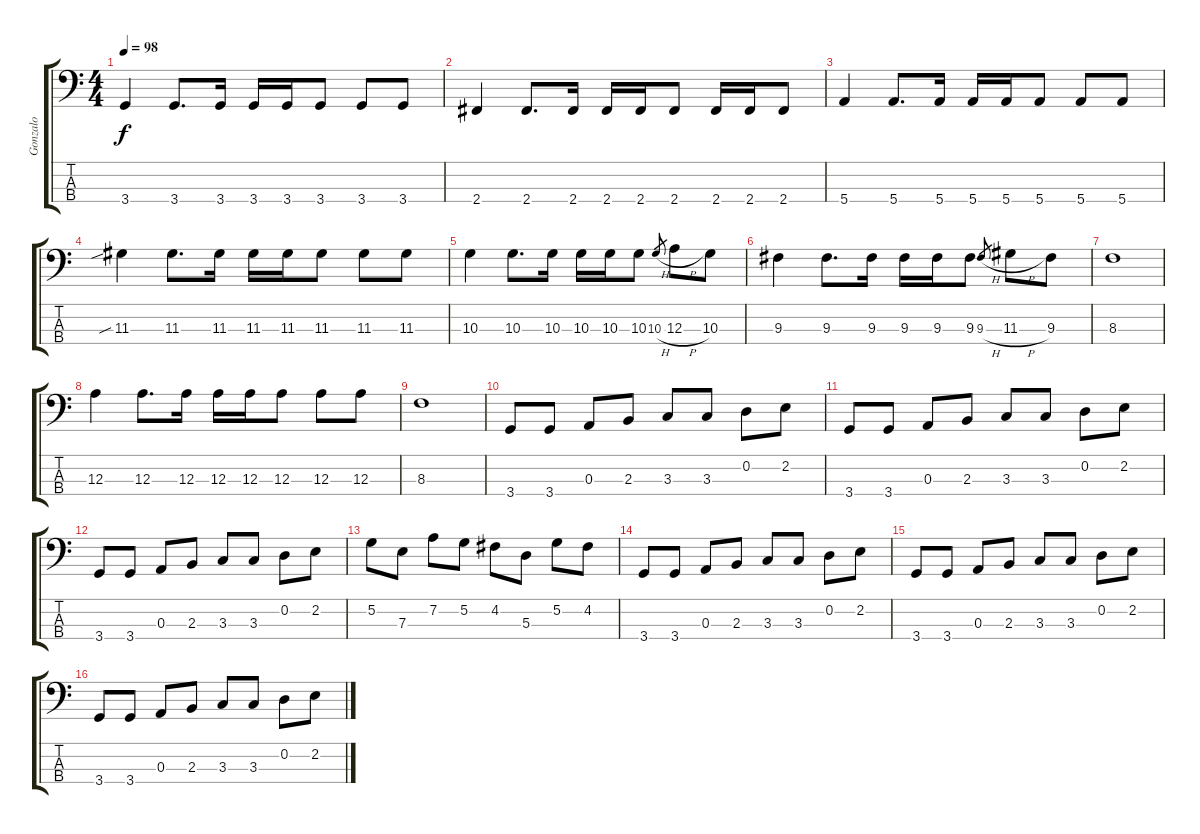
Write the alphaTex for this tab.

\track ("Gonzalo" "Gonzalo") {instrument electricbasspick}
\staff {score tabs}
\tuning (G2 D2 A1 E1) {hide}
\ts (4 4)
\tempo 98
\clef f4
\ks c
3.4.4{dy f} 3.4.8{d} 3.4.16 3.4.16 3.4.16 3.4.8 3.4.8 3.4.8 |
2.4.4 2.4.8{d} 2.4.16 2.4.16 2.4.16 2.4.8 2.4.16 2.4.16 2.4.8 |
5.4.4 5.4.8{d} 5.4.16 5.4.16 5.4.16 5.4.8 5.4.8 5.4.8 |
11.3{sib}.4 11.3.8{d} 11.3.16 11.3.16 11.3.16 11.3.8 11.3.8 11.3.8 |
10.3.4 10.3.8{d} 10.3.16 10.3.16 10.3.16 10.3.8 10.3{h}.8{gr} 12.3{h}.8 10.3.8 |
9.3.4 9.3.8{d} 9.3.16 9.3.16 9.3.16 9.3.8 9.3{h}.8{gr} 11.3{h}.8 9.3.8 |
8.3.1 |
12.3.4 12.3.8{d} 12.3.16 12.3.16 12.3.16 12.3.8 12.3.8 12.3.8 |
8.3.1 |
3.4.8 3.4.8 0.3.8 2.3.8 3.3.8 3.3.8 0.2.8 2.2.8 |
3.4.8 3.4.8 0.3.8 2.3.8 3.3.8 3.3.8 0.2.8 2.2.8 |
3.4.8 3.4.8 0.3.8 2.3.8 3.3.8 3.3.8 0.2.8 2.2.8 |
5.2.8 7.3.8 7.2.8 5.2.8 4.2.8 5.3.8 5.2.8 4.2.8 |
3.4.8 3.4.8 0.3.8 2.3.8 3.3.8 3.3.8 0.2.8 2.2.8 |
3.4.8 3.4.8 0.3.8 2.3.8 3.3.8 3.3.8 0.2.8 2.2.8 |
3.4.8 3.4.8 0.3.8 2.3.8 3.3.8 3.3.8 0.2.8 2.2.8
